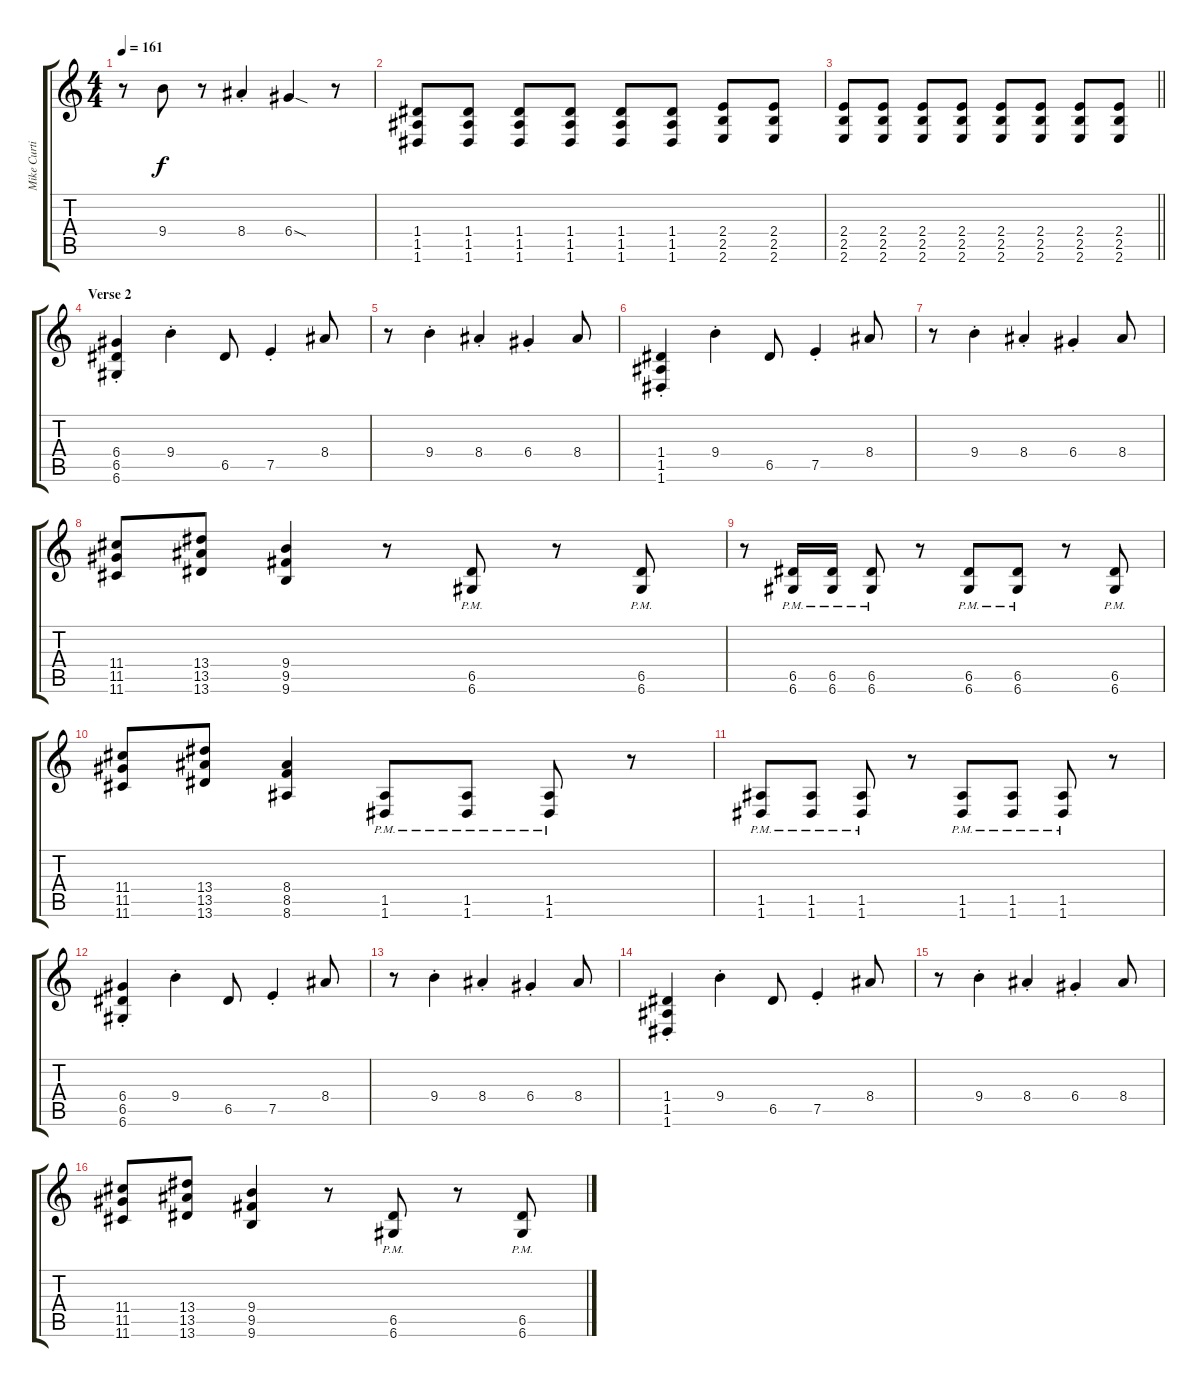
\track ("Mike Curtis (Guitar)" "Mike Curti") {instrument distortionguitar}
\staff {score tabs}
\tuning (E4 B3 G3 D3 A2 D2) {hide}
\ts (4 4)
\tempo 161
\clef g2
\ks c
r.8{dy f} 9.4.8 r.8 8.4{st}.4 6.4{sod}.4 r.8 |
(1.4 1.5 1.6).8 (1.4 1.5 1.6).8 (1.4 1.5 1.6).8 (1.4 1.5 1.6).8 (1.4 1.5 1.6).8 (1.4 1.5 1.6).8 (2.4 2.5 2.6).8 (2.4 2.5 2.6).8 |
\barLineRight lightlight
(2.4 2.5 2.6).8 (2.4 2.5 2.6).8 (2.4 2.5 2.6).8 (2.4 2.5 2.6).8 (2.4 2.5 2.6).8 (2.4 2.5 2.6).8 (2.4 2.5 2.6).8 (2.4 2.5 2.6).8 |
\section ("" "Verse 2")
(6.4{st} 6.5{st} 6.6{st}).4 9.4{st}.4 6.5.8 7.5{st}.4 8.4.8 |
r.8 9.4{st}.4 8.4{st}.4 6.4{st}.4 8.4.8 |
(1.4{st} 1.5{st} 1.6{st}).4 9.4{st}.4 6.5.8 7.5{st}.4 8.4.8 |
r.8 9.4{st}.4 8.4{st}.4 6.4{st}.4 8.4.8 |
(11.4 11.5 11.6).8 (13.4 13.5 13.6).8 (9.4 9.5 9.6).4 r.8 (6.5{pm} 6.6{pm}).8 r.8 (6.5{pm} 6.6{pm}).8 |
r.8 (6.5 6.6{pm}).16 (6.5 6.6{pm}).16 (6.5 6.6{pm}).8 r.8 (6.5{pm} 6.6{pm}).8 (6.5{pm} 6.6{pm}).8 r.8 (6.5{pm} 6.6{pm}).8 |
(11.4 11.5 11.6).8 (13.4 13.5 13.6).8 (8.4 8.5 8.6).4 (1.5{pm} 1.6{pm}).8 (1.5{pm} 1.6{pm}).8 (1.5{pm} 1.6{pm}).8 r.8 |
(1.5{pm} 1.6{pm}).8 (1.5{pm} 1.6{pm}).8 (1.5{pm} 1.6{pm}).8 r.8 (1.5{pm} 1.6{pm}).8 (1.5{pm} 1.6{pm}).8 (1.5{pm} 1.6{pm}).8 r.8 |
(6.4{st} 6.5{st} 6.6{st}).4 9.4{st}.4 6.5.8 7.5{st}.4 8.4.8 |
r.8 9.4{st}.4 8.4{st}.4 6.4{st}.4 8.4.8 |
(1.4{st} 1.5{st} 1.6{st}).4 9.4{st}.4 6.5.8 7.5{st}.4 8.4.8 |
r.8 9.4{st}.4 8.4{st}.4 6.4{st}.4 8.4.8 |
(11.4 11.5 11.6).8 (13.4 13.5 13.6).8 (9.4 9.5 9.6).4 r.8 (6.5{pm} 6.6{pm}).8 r.8 (6.5{pm} 6.6{pm}).8
